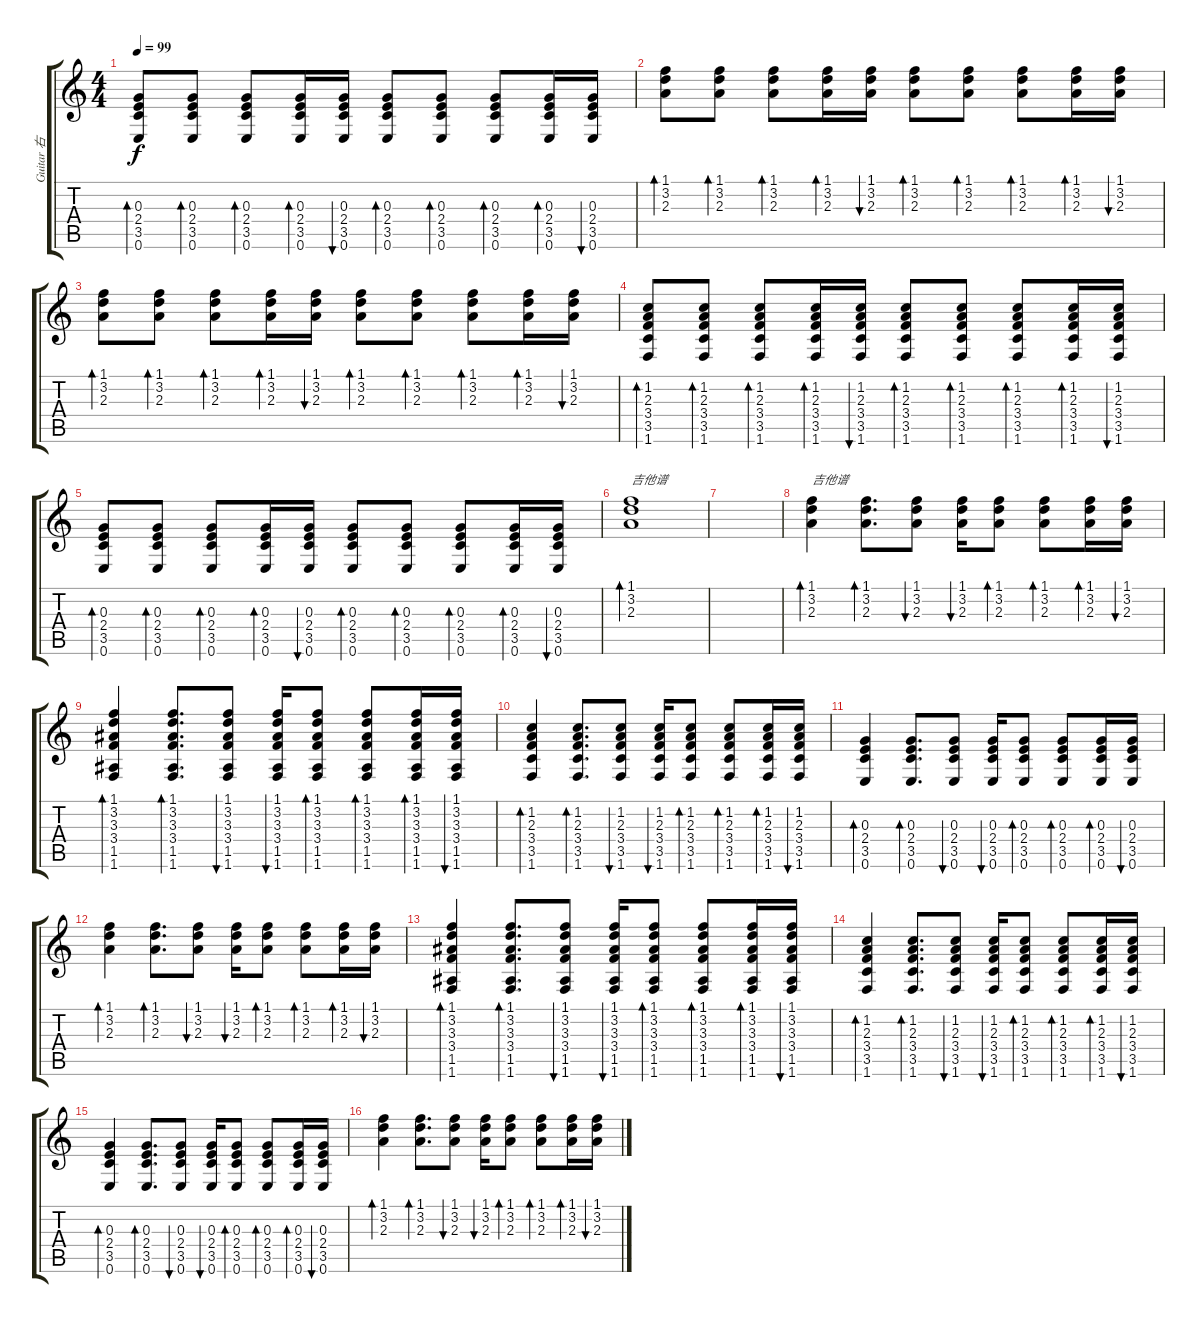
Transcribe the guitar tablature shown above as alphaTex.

\track ("Guitar 右" "Guitar 右") {instrument acousticguitarsteel}
\staff {score tabs}
\tuning (E4 B3 G3 D3 A2 E2) {hide}
\ts (4 4)
\tempo 99
\clef g2
\ks c
(0.3 2.4 3.5 0.6).8{bd 30 dy f} (0.3 2.4 3.5 0.6).8{bd 30} (0.3 2.4 3.5 0.6).8{bd 30} (0.3 2.4 3.5 0.6).16{bd 30} (0.3 2.4 3.5 0.6).16{bu 30} (0.3 2.4 3.5 0.6).8{bd 30} (0.3 2.4 3.5 0.6).8{bd 30} (0.3 2.4 3.5 0.6).8{bd 30} (0.3 2.4 3.5 0.6).16{bd 30} (0.3 2.4 3.5 0.6).16{bu 30} |
(1.1 3.2 2.3).8{bd 30} (1.1 3.2 2.3).8{bd 30} (1.1 3.2 2.3).8{bd 30} (1.1 3.2 2.3).16{bd 30} (1.1 3.2 2.3).16{bu 30} (1.1 3.2 2.3).8{bd 30} (1.1 3.2 2.3).8{bd 30} (1.1 3.2 2.3).8{bd 30} (1.1 3.2 2.3).16{bd 30} (1.1 3.2 2.3).16{bu 30} |
(1.1 3.2 2.3).8{bd 30} (1.1 3.2 2.3).8{bd 30} (1.1 3.2 2.3).8{bd 30} (1.1 3.2 2.3).16{bd 30} (1.1 3.2 2.3).16{bu 30} (1.1 3.2 2.3).8{bd 30} (1.1 3.2 2.3).8{bd 30} (1.1 3.2 2.3).8{bd 30} (1.1 3.2 2.3).16{bd 30} (1.1 3.2 2.3).16{bu 30} |
(1.2 2.3 3.4 3.5 1.6).8{bd 30} (1.2 2.3 3.4 3.5 1.6).8{bd 30} (1.2 2.3 3.4 3.5 1.6).8{bd 30} (1.2 2.3 3.4 3.5 1.6).16{bd 30} (1.2 2.3 3.4 3.5 1.6).16{bu 30} (1.2 2.3 3.4 3.5 1.6).8{bd 30} (1.2 2.3 3.4 3.5 1.6).8{bd 30} (1.2 2.3 3.4 3.5 1.6).8{bd 30} (1.2 2.3 3.4 3.5 1.6).16{bd 30} (1.2 2.3 3.4 3.5 1.6).16{bu 30} |
(0.3 2.4 3.5 0.6).8{bd 30} (0.3 2.4 3.5 0.6).8{bd 30} (0.3 2.4 3.5 0.6).8{bd 30} (0.3 2.4 3.5 0.6).16{bd 30} (0.3 2.4 3.5 0.6).16{bu 30} (0.3 2.4 3.5 0.6).8{bd 30} (0.3 2.4 3.5 0.6).8{bd 30} (0.3 2.4 3.5 0.6).8{bd 30} (0.3 2.4 3.5 0.6).16{bd 30} (0.3 2.4 3.5 0.6).16{bu 30} |
(1.1 3.2 2.3).1{bd 120 txt "吉他谱"} |
|
(1.1 3.2 2.3).4{bd 30 txt "吉他谱"} (1.1 3.2 2.3).8{d bd 30} (1.1 3.2 2.3).8{bu 30} (1.1 3.2 2.3).16{bu 30} (1.1 3.2 2.3).8{bd 30} (1.1 3.2 2.3).8{bd 30} (1.1 3.2 2.3).16{bd 30} (1.1 3.2 2.3).16{bu 30} |
(1.1 3.2 3.3 3.4 1.5 1.6).4{bd 30} (1.1 3.2 3.3 3.4 1.5 1.6).8{d bd 30} (1.1 3.2 3.3 3.4 1.5 1.6).8{bu 30} (1.1 3.2 3.3 3.4 1.5 1.6).16{bu 30} (1.1 3.2 3.3 3.4 1.5 1.6).8{bd 30} (1.1 3.2 3.3 3.4 1.5 1.6).8{bd 30} (1.1 3.2 3.3 3.4 1.5 1.6).16{bd 30} (1.1 3.2 3.3 3.4 1.5 1.6).16{bu 30} |
(1.2 2.3 3.4 3.5 1.6).4{bd 30} (1.2 2.3 3.4 3.5 1.6).8{d bd 30} (1.2 2.3 3.4 3.5 1.6).8{bu 30} (1.2 2.3 3.4 3.5 1.6).16{bu 30} (1.2 2.3 3.4 3.5 1.6).8{bd 30} (1.2 2.3 3.4 3.5 1.6).8{bd 30} (1.2 2.3 3.4 3.5 1.6).16{bd 30} (1.2 2.3 3.4 3.5 1.6).16{bu 30} |
(0.3 2.4 3.5 0.6).4{bd 30} (0.3 2.4 3.5 0.6).8{d bd 30} (0.3 2.4 3.5 0.6).8{bu 30} (0.3 2.4 3.5 0.6).16{bu 30} (0.3 2.4 3.5 0.6).8{bd 30} (0.3 2.4 3.5 0.6).8{bd 30} (0.3 2.4 3.5 0.6).16{bd 30} (0.3 2.4 3.5 0.6).16{bu 30} |
(1.1 3.2 2.3).4{bd 30} (1.1 3.2 2.3).8{d bd 30} (1.1 3.2 2.3).8{bu 30} (1.1 3.2 2.3).16{bu 30} (1.1 3.2 2.3).8{bd 30} (1.1 3.2 2.3).8{bd 30} (1.1 3.2 2.3).16{bd 30} (1.1 3.2 2.3).16{bu 30} |
(1.1 3.2 3.3 3.4 1.5 1.6).4{bd 30} (1.1 3.2 3.3 3.4 1.5 1.6).8{d bd 30} (1.1 3.2 3.3 3.4 1.5 1.6).8{bu 30} (1.1 3.2 3.3 3.4 1.5 1.6).16{bu 30} (1.1 3.2 3.3 3.4 1.5 1.6).8{bd 30} (1.1 3.2 3.3 3.4 1.5 1.6).8{bd 30} (1.1 3.2 3.3 3.4 1.5 1.6).16{bd 30} (1.1 3.2 3.3 3.4 1.5 1.6).16{bu 30} |
(1.2 2.3 3.4 3.5 1.6).4{bd 30} (1.2 2.3 3.4 3.5 1.6).8{d bd 30} (1.2 2.3 3.4 3.5 1.6).8{bu 30} (1.2 2.3 3.4 3.5 1.6).16{bu 30} (1.2 2.3 3.4 3.5 1.6).8{bd 30} (1.2 2.3 3.4 3.5 1.6).8{bd 30} (1.2 2.3 3.4 3.5 1.6).16{bd 30} (1.2 2.3 3.4 3.5 1.6).16{bu 30} |
(0.3 2.4 3.5 0.6).4{bd 30} (0.3 2.4 3.5 0.6).8{d bd 30} (0.3 2.4 3.5 0.6).8{bu 30} (0.3 2.4 3.5 0.6).16{bu 30} (0.3 2.4 3.5 0.6).8{bd 30} (0.3 2.4 3.5 0.6).8{bd 30} (0.3 2.4 3.5 0.6).16{bd 30} (0.3 2.4 3.5 0.6).16{bu 30} |
(1.1 3.2 2.3).4{bd 30} (1.1 3.2 2.3).8{d bd 30} (1.1 3.2 2.3).8{bu 30} (1.1 3.2 2.3).16{bu 30} (1.1 3.2 2.3).8{bd 30} (1.1 3.2 2.3).8{bd 30} (1.1 3.2 2.3).16{bd 30} (1.1 3.2 2.3).16{bu 30}
